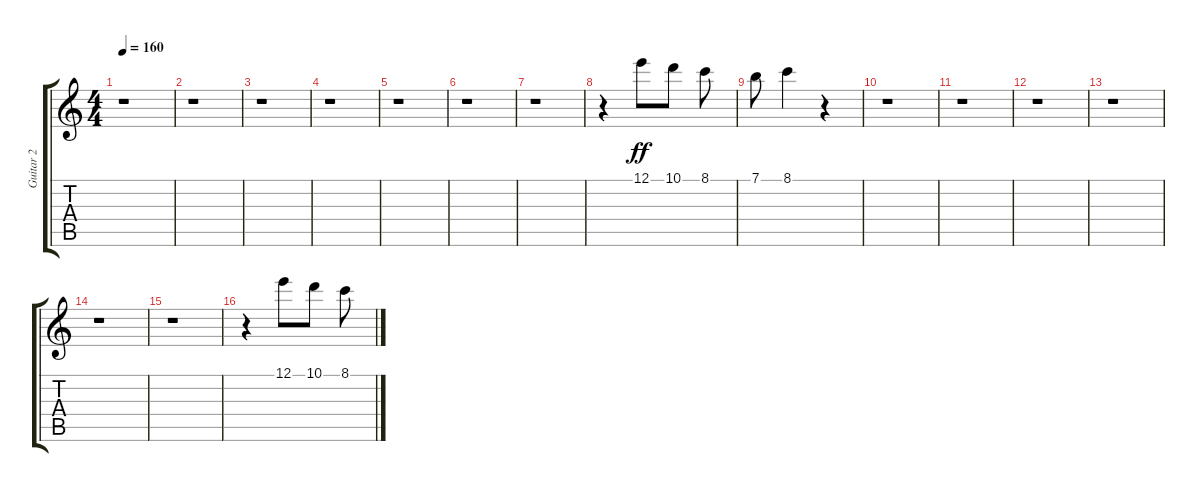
\track ("Guitar 2" "Guitar 2") {instrument distortionguitar}
\staff {score tabs}
\tuning (E4 B3 G3 D3 A2 E2) {hide}
\ts (4 4)
\tempo 160
\clef g2
\ks c
r.1{dy f} |
r.1 |
r.1 |
r.1 |
r.1 |
r.1 |
r.1 |
r.4 12.1.8{dy ff} 10.1.8 8.1.8 |
7.1.8 8.1.4 r.4 |
r.1 |
r.1 |
r.1 |
r.1 |
r.1 |
r.1 |
r.4 12.1.8 10.1.8 8.1.8
